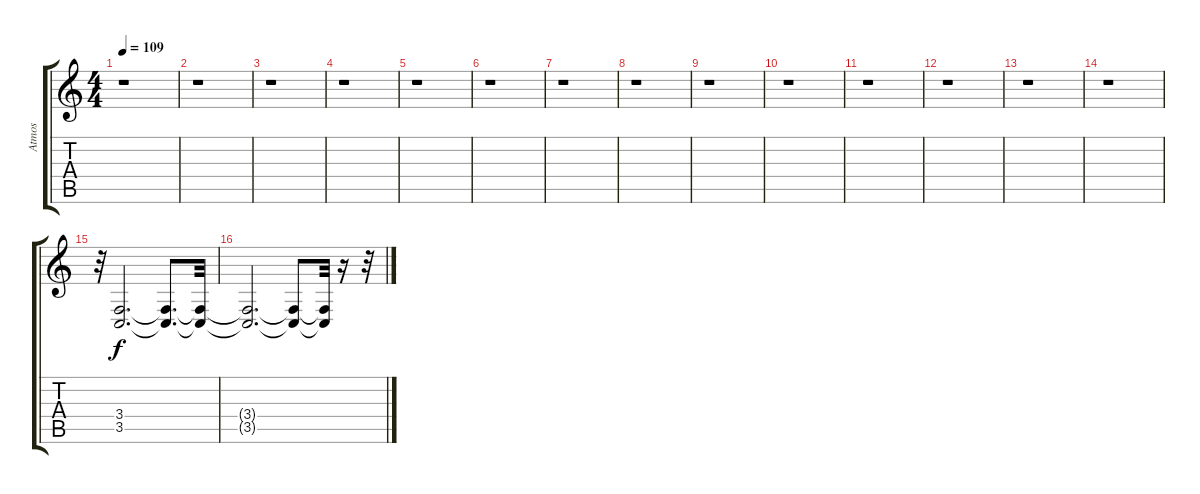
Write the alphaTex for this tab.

\track ("Atmos" "Atmos") {instrument fx7echoes}
\staff {score tabs}
\tuning (E4 B3 G3 D3 A2 E2) {hide}
\ts (4 4)
\tempo 109
\clef g2
\ks c
r.1{dy f} |
r.1 |
r.1 |
r.1 |
r.1 |
r.1 |
r.1 |
r.1 |
r.1 |
r.1 |
r.1 |
r.1 |
r.1 |
r.1 |
r.32 (3.4 3.5).2{d} (3.4{t} 3.5{t}).8{d} (3.4{t} 3.5{t}).32 |
(3.4{t} 3.5{t}).2{d} (3.4{t} 3.5{t}).8 (3.4{t} 3.5{t}).32 r.16 r.32
